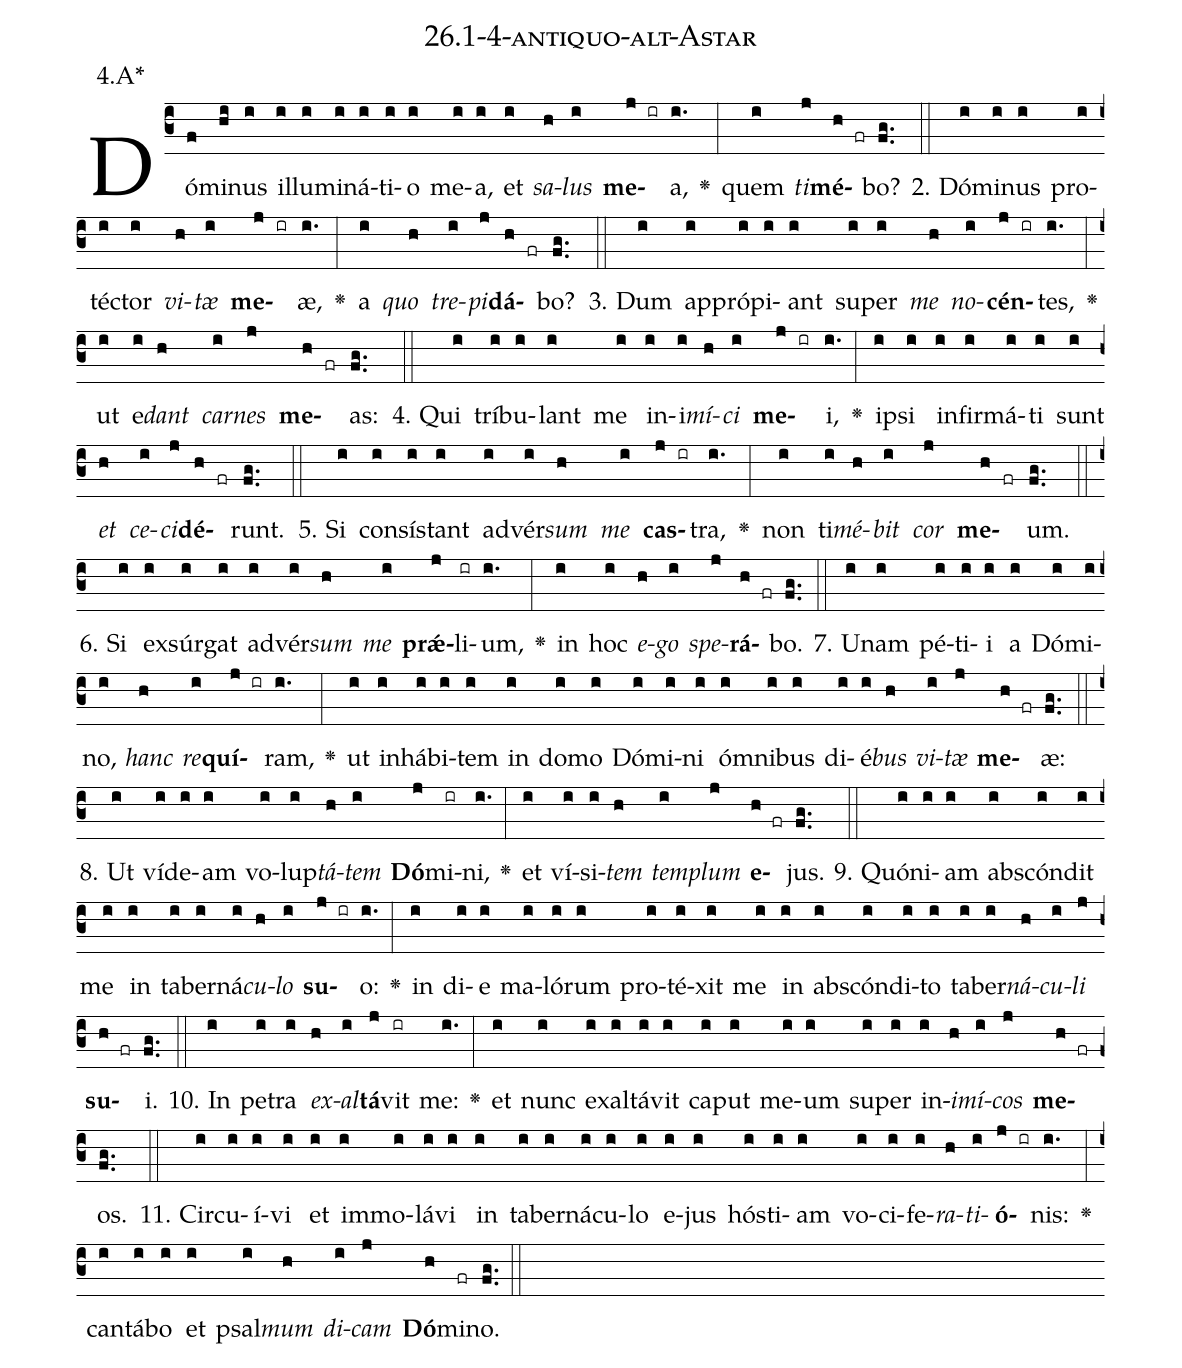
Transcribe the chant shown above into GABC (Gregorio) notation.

name: 26.1-4-antiquo-alt-Astar;
annotation: 4.A*;
%%
(c3)Dó(f)mi(hi)nus(i) il(i)lu(i)mi(i)ná(i)ti(i)o(i) me(i)a,(i) et(i) <i>sa</i>(h)<i>lus</i>(i) <b>me</b>(j ir)a,(i.) <v>\greheightstar</v>(:) quem(i) <i>ti</i>(j)<b>mé</b>(h fr)bo?(fg..) (::)
2. Dó(i)mi(i)nus(i) pro(i)téc(i)tor(i) <i>vi</i>(h)<i>tæ</i>(i) <b>me</b>(j ir)æ,(i.) <v>\greheightstar</v>(:) a(i) <i>quo</i>(h) <i>tre</i>(i)<i>pi</i>(j)<b>dá</b>(h fr)bo?(fg..) (::)
3. Dum(i) ap(i)pró(i)pi(i)ant(i) su(i)per(i) <i>me</i>(h) <i>no</i>(i)<b>cén</b>(j ir)tes,(i.) <v>\greheightstar</v>(:) ut(i) e(i)<i>dant</i>(h) <i>car</i>(i)<i>nes</i>(j) <b>me</b>(h fr)as:(fg..) (::)
4. Qui(i) trí(i)bu(i)lant(i) me(i) in(i)i(i)<i>mí</i>(h)<i>ci</i>(i) <b>me</b>(j ir)i,(i.) <v>\greheightstar</v>(:) ip(i)si(i) in(i)fir(i)má(i)ti(i) sunt(i) <i>et</i>(h) <i>ce</i>(i)<i>ci</i>(j)<b>dé</b>(h fr)runt.(fg..) (::)
5. Si(i) con(i)sís(i)tant(i) ad(i)vér(i)<i>sum</i>(h) <i>me</i>(i) <b>cas</b>(j ir)tra,(i.) <v>\greheightstar</v>(:) non(i) ti(i)<i>mé</i>(h)<i>bit</i>(i) <i>cor</i>(j) <b>me</b>(h fr)um.(fg..) (::)
6. Si(i) ex(i)súr(i)gat(i) ad(i)vér(i)<i>sum</i>(h) <i>me</i>(i) <b>prǽ</b>(j)li(ir)um,(i.) <v>\greheightstar</v>(:) in(i) hoc(i) <i>e</i>(h)<i>go</i>(i) <i>spe</i>(j)<b>rá</b>(h fr)bo.(fg..) (::)
7. U(i)nam(i) pé(i)ti(i)i(i) a(i) Dó(i)mi(i)no,(i) <i>hanc</i>(h) <i>re</i>(i)<b>quí</b>(j ir)ram,(i.) <v>\greheightstar</v>(:) ut(i) in(i)há(i)bi(i)tem(i) in(i) do(i)mo(i) Dó(i)mi(i)ni(i) óm(i)ni(i)bus(i) di(i)é(i)<i>bus</i>(h) <i>vi</i>(i)<i>tæ</i>(j) <b>me</b>(h fr)æ:(fg..) (::)
8. Ut(i) ví(i)de(i)am(i) vo(i)lup(i)<i>tá</i>(h)<i>tem</i>(i) <b>Dó</b>(j)mi(ir)ni,(i.) <v>\greheightstar</v>(:) et(i) ví(i)si(i)<i>tem</i>(h) <i>tem</i>(i)<i>plum</i>(j) <b>e</b>(h fr)jus.(fg..) (::)
9. Quón(i)i(i)am(i) abs(i)cón(i)dit(i) me(i) in(i) ta(i)ber(i)ná(i)<i>cu</i>(h)<i>lo</i>(i) <b>su</b>(j ir)o:(i.) <v>\greheightstar</v>(:) in(i) di(i)e(i) ma(i)ló(i)rum(i) pro(i)té(i)xit(i) me(i) in(i) abs(i)cón(i)di(i)to(i) ta(i)ber(i)<i>ná</i>(h)<i>cu</i>(i)<i>li</i>(j) <b>su</b>(h fr)i.(fg..) (::)
10. In(i) pe(i)tra(i) <i>ex</i>(h)<i>al</i>(i)<b>tá</b>(j)vit(ir) me:(i.) <v>\greheightstar</v>(:) et(i) nunc(i) ex(i)al(i)tá(i)vit(i) ca(i)put(i) me(i)um(i) su(i)per(i) in(i)<i>i</i>(h)<i>mí</i>(i)<i>cos</i>(j) <b>me</b>(h fr)os.(fg..) (::)
11. Cir(i)cu(i)í(i)vi(i) et(i) im(i)mo(i)lá(i)vi(i) in(i) ta(i)ber(i)ná(i)cu(i)lo(i) e(i)jus(i) hós(i)ti(i)am(i) vo(i)ci(i)fe(i)<i>ra</i>(h)<i>ti</i>(i)<b>ó</b>(j ir)nis:(i.) <v>\greheightstar</v>(:) can(i)tá(i)bo(i) et(i) psal(i)<i>mum</i>(h) <i>di</i>(i)<i>cam</i>(j) <b>Dó</b>(h)mi(fr)no.(fg..) (::)
